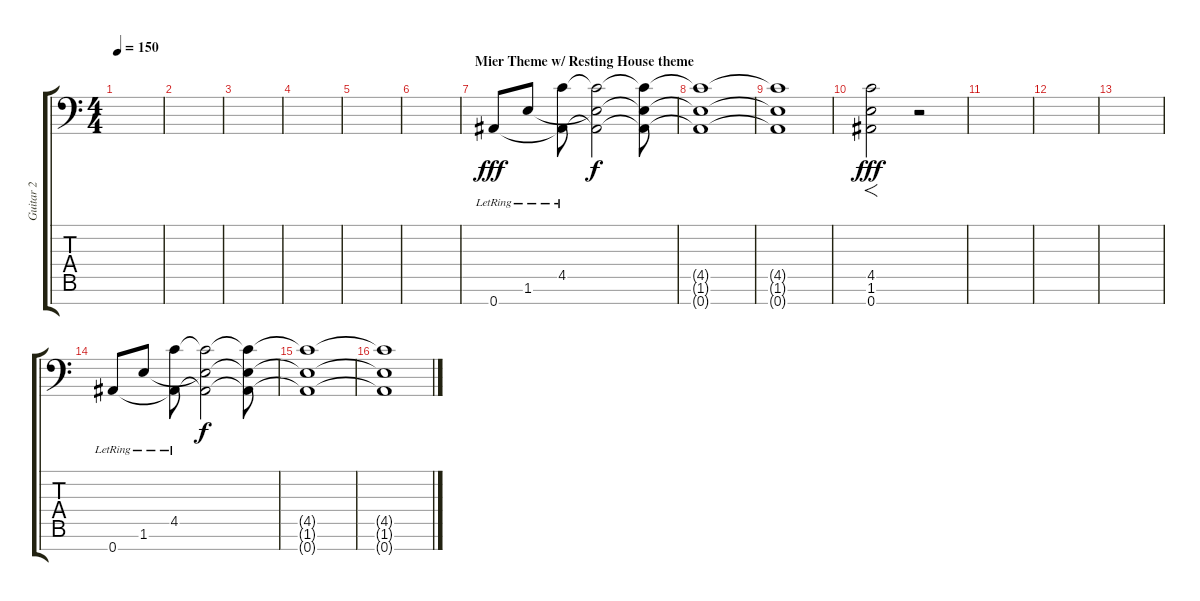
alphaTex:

\track ("Guitar 2" "Guitar 2") {instrument distortionguitar}
\staff {score tabs}
\tuning (Eb4 Bb3 Gb3 Db3 Ab2 Eb2 Bb1) {hide}
\ts (4 4)
\tempo 150
\clef f4
\ks c
|
|
|
|
|
|
\section ("" "Mier Theme w/ Resting House theme")
0.7{lr}.8{dy fff volume 16 instrument electricguitarclean} 1.6{lr}.8 (4.5{lr} 0.7{t}).8 (4.5{t} 1.6{t} 0.7{t}).2{dy f} (4.5{t} 1.6{t} 0.7{t}).8 |
(4.5{t} 1.6{t} 0.7{t}).1 |
(4.5{t} 1.6{t} 0.7{t}).1 |
(4.5 1.6 0.7).2{f dy fff} r.2 |
|
|
|
0.7{lr}.8 1.6{lr}.8 (4.5{lr} 0.7{t}).8 (4.5{t} 1.6{t} 0.7{t}).2{dy f} (4.5{t} 1.6{t} 0.7{t}).8 |
(4.5{t} 1.6{t} 0.7{t}).1 |
(4.5{t} 1.6{t} 0.7{t}).1
